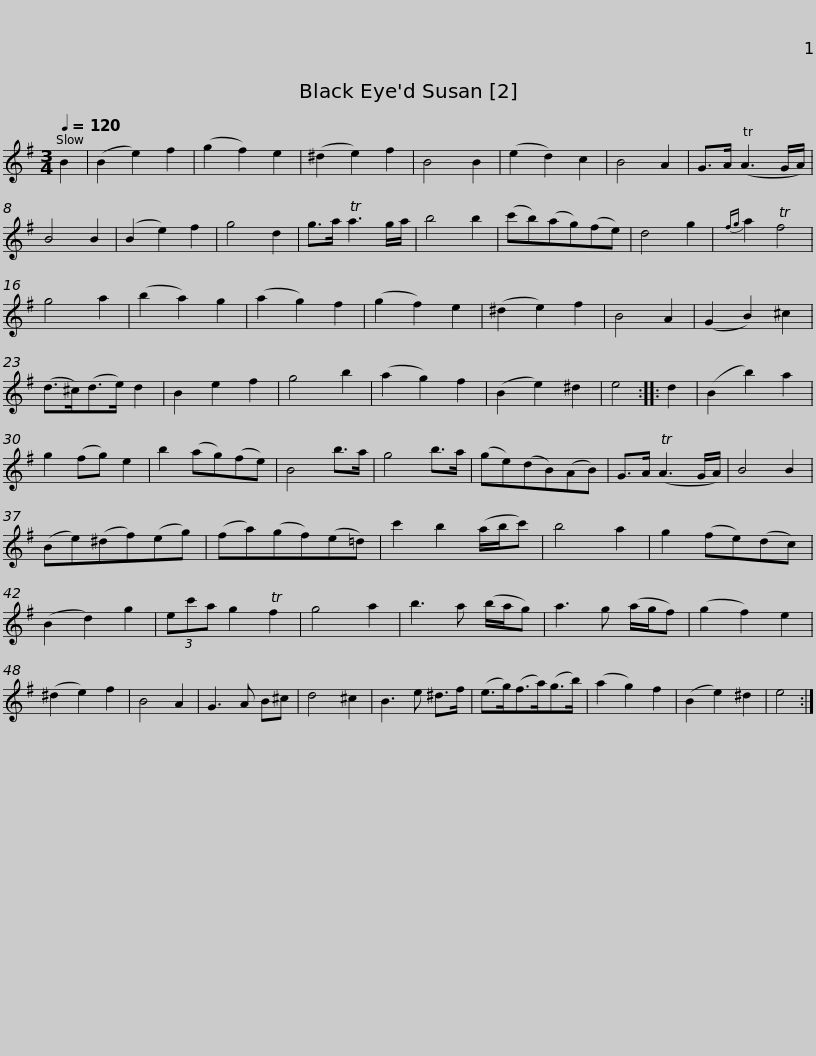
X:1
L:1/8
Q:1/4=120
M:3/4
I:linebreak $
K:Emin
V:1 treble
V:1
 B2 | (B2 e2) f2 | (g2 f2) e2 | (^d2 e2) f2 | B4 B2 | %5
 (e2 d2) c2 | B4 A2 | G>A (TA3 G/A/) | B4 B2 | (B2 e2) f2 | %10
 g4 d2 | g>a Ta3 g/a/ | b4 b2 |$ (c'b)(ag)(fe) | d4 g2 | %15
{fg} a2 Tf4 | g4 a2 | (b2 a2) g2 | (a2 g2) f2 | (g2 f2) e2 | %20
 (^d2 e2) f2 | B4 A2 | (G2 B2) ^c2 | (d>^c)(d>e) d2 |$ B2 e2 f2 | %25
 g4 b2 | (a2 g2) f2 | (B2 e2) ^d2 | e4 :: d2 | %30
 (B2 b2) a2 | g2 (fg) e2 | b2 (ag)(fe) | B4 b>a | g4 b>a |$ %35
 (ge)(dB)(AB) | G>A (TA3 G/A/) | B4 B2 | (Be)(^df)(eg) | (fa)(gf)(e=d) | %40
 c'2 b2 (a/b/c') | b4 a2 | g2 (fe)(dc) | (B2 d2) g2 |$ (3ec'a g2 Tf2 | %45
 g4 a2 | b3 a (b/a/g) | a3 g (a/g/f) | (g2 f2) e2 | (^d2 e2) f2 | %50
 B4 A2 | G3 A B^c | d4 ^c2 | B3 e ^d>f |$ (e>g)(f>a)(g>b) | %55
 (a2 g2) f2 | (B2 e2) ^d2 | e4 :| %58
